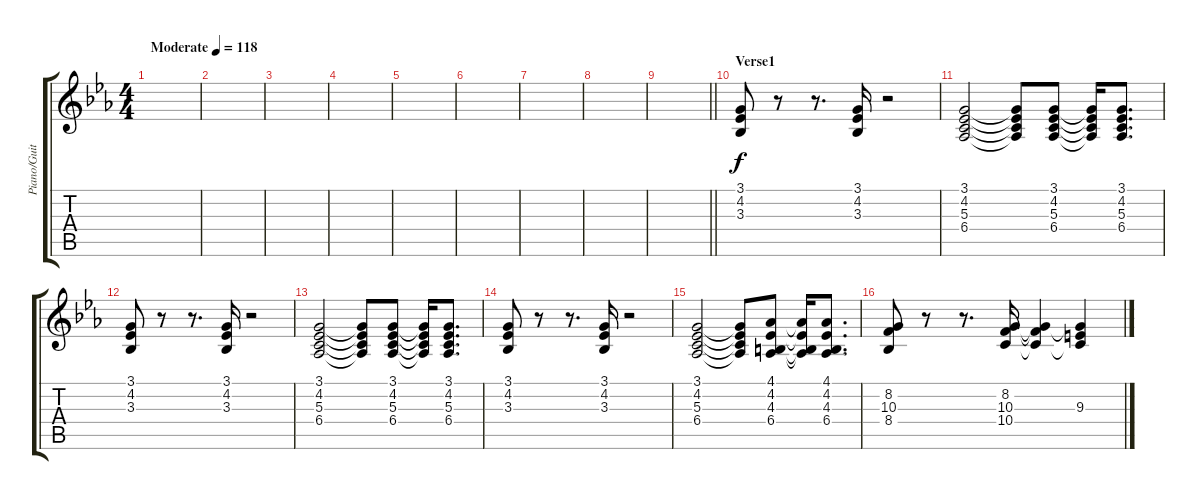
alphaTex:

\track ("Piano/Guitar" "Piano/Guit") {instrument brightacousticpiano}
\staff {score tabs}
\tuning (E4 B3 G3 D3 A2 E2) {hide}
\ts (4 4)
\tempo (118 "Moderate")
\clef g2
\ks eb
|
|
|
|
|
|
|
|
\barLineRight lightlight
|
\section ("" "Verse1")
(3.1 4.2 3.3).8 r.8 r.8{d} (3.1 4.2 3.3).16 r.2 |
(3.1 4.2 5.3 6.4).2 (3.1{t} 4.2{t} 5.3{t} 6.4{t}).8 (3.1 4.2 5.3 6.4).8 (3.1{t} 4.2{t} 5.3{t} 6.4{t}).16 (3.1 4.2 5.3 6.4).8{d} |
(3.1 4.2 3.3).8 r.8 r.8{d} (3.1 4.2 3.3).16 r.2 |
(3.1 4.2 5.3 6.4).2 (3.1{t} 4.2{t} 5.3{t} 6.4{t}).8 (3.1 4.2 5.3 6.4).8 (3.1{t} 4.2{t} 5.3{t} 6.4{t}).16 (3.1 4.2 5.3 6.4).8{d} |
(3.1 4.2 3.3).8 r.8 r.8{d} (3.1 4.2 3.3).16 r.2 |
(3.1 4.2 5.3 6.4).2 (3.1{t} 4.2{t} 5.3{t} 6.4{t}).8 (4.1 4.2 4.3 6.4).8 (4.1{t} 4.2{t} 4.3{t} 6.4{t}).16 (4.1 4.2 4.3 6.4).8{d} |
(8.2 10.3 8.4).8 r.8 r.8{d} (8.2 10.3 10.4).16 (8.2{t} 10.3{t} 10.4{t}).4 (8.2{t} 9.3 10.4{t}).4
